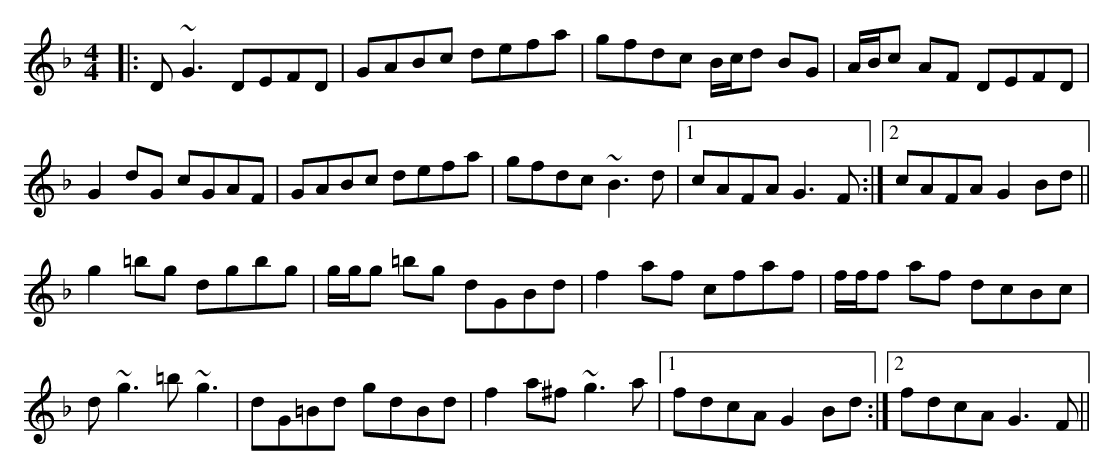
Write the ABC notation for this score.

X:1
M:4/4
K:Gdor
|:D~G3 DEFD|GABc defa|gfdc B/c/d BG|A/B/c AF DEFD|
G2 dG cGAF|GABc defa|gfdc ~B3d|1 cAFA G3 F:|2 cAFA G2 Bd||
g2 =bg dgbg|g/g/g =bg dGBd|f2 af cfaf|f/f/f af dcBc|
d~g3 =b~g3|dG=Bd gdBd|f2 a^f ~g3a|1 fdcA G2 Bd:|2 fdcA G3 F||
